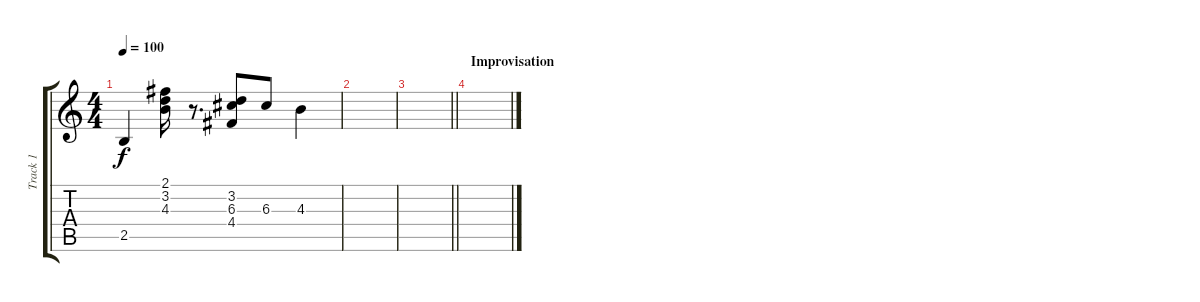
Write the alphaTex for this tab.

\track ("Track 1" "Track 1") {instrument electricguitarjazz}
\staff {score tabs}
\tuning (E4 B3 G3 D3 A2 E2) {hide}
\ts (4 4)
\tempo 100
\clef g2
\ks c
2.5.4{dy f} (2.1 3.2 4.3).16 r.8{d} (3.2 6.3 4.4).8 6.3.8 4.3.4 |
|
\barLineRight lightlight
|
\section ("" "Improvisation")
